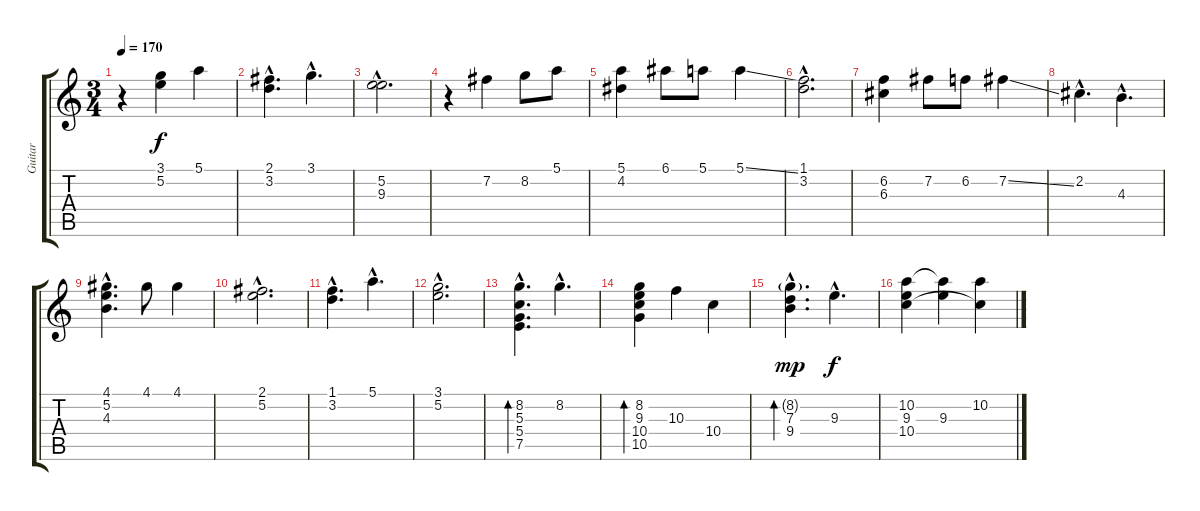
\track ("Guitar" "Guitar") {instrument electricguitarjazz}
\staff {score tabs}
\tuning (E4 B3 G3 D3 A2 E2) {hide}
\ts (3 4)
\tempo 170
\clef g2
\ks c
r.4{dy f} (3.1 5.2).4 5.1.4 |
(2.1{hac} 3.2{hac}).4{d} 3.1{hac}.4{d} |
(5.2{hac} 9.3{hac}).2{d} |
r.4 7.2.4 8.2.8 5.1.8 |
(5.1 4.2).4 6.1.8 5.1.8 5.1{ss}.4 |
(1.1{hac} 3.2{hac}).2{d} |
(6.2 6.3).4 7.2.8 6.2.8 7.2{ss}.4 |
2.2{hac}.4{d} 4.3{hac}.4{d} |
(4.1{hac} 5.2{hac} 4.3{hac}).4{d} 4.1.8 4.1.4 |
(2.1{hac} 5.2{hac}).2{d} |
(1.1{hac} 3.2{hac}).4{d} 5.1{hac}.4{d} |
(3.1{hac} 5.2{hac}).2{d} |
(8.2{hac} 5.3{hac} 5.4{hac} 7.5{hac}).4{d bd 240} 8.2{hac}.4{d} |
(8.2 9.3 10.4 10.5).4{bd 240} 10.3.4 10.4.4 |
(8.2{g hac} 7.3{hac} 9.4{hac}).4{d bd 240 dy mp} 9.3{hac}.4{d dy f} |
(10.2 9.3 10.4).4 (10.2{t} 9.3).4 (10.2 10.4{t}).4
